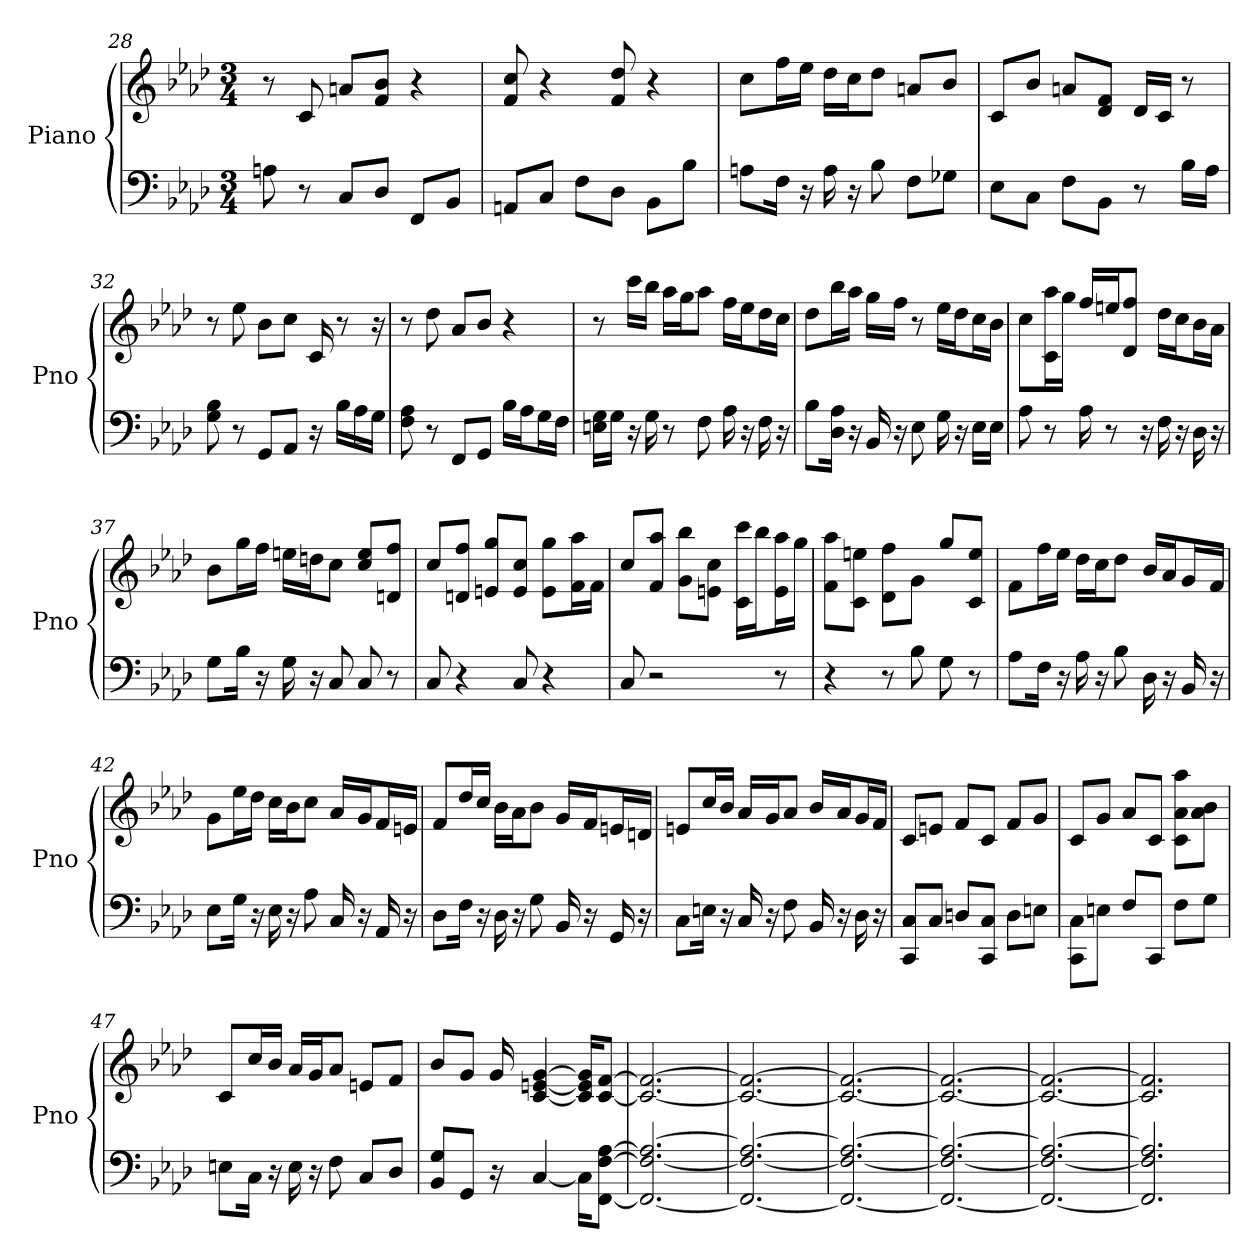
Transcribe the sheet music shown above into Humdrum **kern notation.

**kern	**kern
*part1	*part1
*staff2	*staff1
*I"Piano	*
*I'Pno	*
*clefF4	*clefG2
*k[b-e-a-d-]	*k[b-e-a-d-]
*A-:	*A-:
*M3/4	*M3/4
=28	=28
8A	8r
8r	8c
8C/L	8a/L
8D-/J	8b-/ 8f/J
8FF/L	4r
8BB-/J	.
=29	=29
8AA/L	8f 8cc
8C/J	4r
8F\L	.
8D-\J	8f 8dd-
8BB-\L	4r
8B-\J	.
=30	=30
8A\L	8cc\L
16F\Jk	16ff\L
16r	16ee-\JJ
16A	16dd-\LL
16r	16cc\J
8B-	8dd-\J
8F\L	8a/L
8G-\J	8b-/J
=31	=31
8E-\L	8c/L
8C\J	8b-/J
8F\L	8a/L
8BB-\J	8d-/ 8f/J
8r	16d-/LL
.	16c/JJ
16B-\LL	8r
16A-\JJ	.
=32	=32
8B- 8G	8r
8r	8ee-
8GG/L	8b-\L
8AA-/J	8cc\J
16r	16c
16B-\LL	8r
16A-\	.
16G\JJ	16r
=33	=33
8F 8A-	8r
8r	8dd-
8FF/L	8a-/L
8GG/J	8b-/J
16B-\LL	4r
16A-\J	.
16G\L	.
16F\JJ	.
=34	=34
16G\ 16E\LL	8r
16G\JJ	.
16r	16ccc\LL
16G	16bb-\JJ
8r	16aa-\LL
.	16gg\J
8F	8aa-\J
16A-	16ff\LL
16r	16ee-\J
16F	16dd-\L
16r	16cc\JJ
=35	=35
8B-\L	8dd-\L
16A-\ 16D-\Jk	16bb-\L
16r	16aa-\JJ
16BB-	16gg\LL
16r	16ff\JJ
8E-	8r
16G	16ee-\LL
16r	16dd-\J
16E-\LL	16cc\L
16E-\JJ	16b-\JJ
=36	=36
8A-	8cc\L
8r	16c\ 16aa-\L
.	16gg\JJ
16A-	16ff/LL
8r	16ee/J
.	8ff/ 8d-/J
16r	.
16F	16dd-\LL
16r	16cc\J
16D-	16b-\L
16r	16a-\JJ
=37	=37
8G\L	8b-\L
16B-\Jk	16gg\L
16r	16ff\JJ
16G	16ee\LL
16r	16dd\J
8C	8cc\J
8C	8cc/ 8ee/L
8r	8ff/ 8d/J
=38	=38
8C	8cc/L
4r	8ff/ 8d/J
.	8e/ 8gg/L
8C	8e/ 8cc/J
4r	8gg\ 8e\L
.	16aa-\ 16f\L
.	16f\JJ
=39	=39
8C	8cc/L
2r	8aa-/ 8f/J
.	8bb-\ 8g\L
.	8e\ 8cc\J
.	16ccc\ 16c\LL
.	16bb-\J
8r	16aa-\ 16e\L
.	16gg\JJ
=40	=40
4r	8aa-\ 8f\L
.	8ee\ 8c\J
8r	8ff\ 8d-\L
8B-	8g\J
8G	8gg/L
8r	8ee/ 8c/J
=41	=41
8A-\L	8f\L
16F\Jk	16ff\L
16r	16ee-\JJ
16A-	16dd-\LL
16r	16cc\J
8B-	8dd-\J
16D-	16b-/LL
16r	16a-/J
16BB-	16g/L
16r	16f/JJ
=42	=42
8E-\L	8g\L
16G\Jk	16ee-\L
16r	16dd-\JJ
16E-	16cc\LL
16r	16b-\J
8A-	8cc\J
16C	16a-/LL
16r	16g/J
16AA-	16f/L
16r	16e/JJ
=43	=43
8D-\L	8f/L
16F\Jk	16dd-/L
16r	16cc/JJ
16D-	16b-\LL
16r	16a-\J
8G	8b-\J
16BB-	16g/LL
16r	16f/J
16GG	16e/L
16r	16d/JJ
=44	=44
8C\L	8e/L
16E\Jk	16cc/L
16r	16b-/JJ
16C	16a-/LL
16r	16g/J
8F	8a-/J
16BB-	16b-/LL
16r	16a-/J
16D-	16g/L
16r	16f/JJ
=45	=45
8CC/ 8C/L	8c/L
8C/J	8e/J
8D/L	8f/L
8C/ 8CC/J	8c/J
8D\L	8f/L
8E\J	8g/J
=46	=46
8C\ 8CC\L	8c/L
8E\J	8g/J
8F/L	8a-/L
8CC/J	8c/J
8F\L	8aa-\ 8a-\ 8c\L
8G\J	8b-\ 8a-\J
=47	=47
8E\L	8c/L
16C\Jk	16cc/L
16r	16b-/JJ
16E	16a-/LL
16r	16g/J
8F	8a-/J
8C/L	8e/L
8D-/J	8f/J
=48	=48
8G/ 8BB-/L	8b-/L
8GG/J	8g/J
16r	16g
[4C	[4g [4e [4c
16C\KL]	16g]/ 16e]/ 16c]/KL
[8F\ [8FF\ [8A-\J	[8c/ [8f/J
=49	=49
2.F_ 2.FF_ 2.A-_	2.c_ 2.f_
=50	=50
2.F_ 2.FF_ 2.A-_	2.c_ 2.f_
=51	=51
2.F_ 2.FF_ 2.A-_	2.c_ 2.f_
=52	=52
2.F_ 2.FF_ 2.A-_	2.c_ 2.f_
=53	=53
2.F_ 2.FF_ 2.A-_	2.c_ 2.f_
=54	=54
2.F] 2.FF] 2.A-]	2.c] 2.f]
=	=
*-	*-
